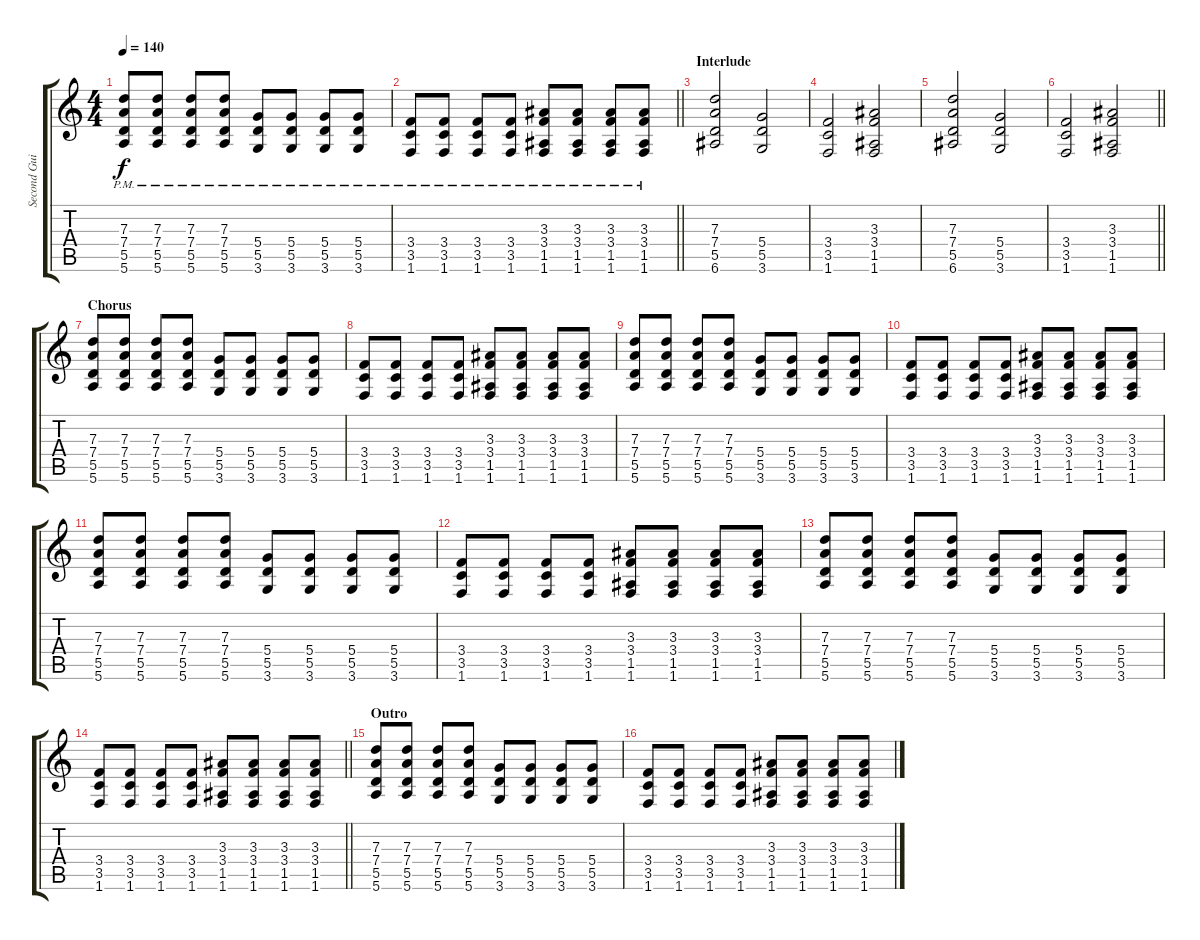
\track ("Second Guitar" "Second Gui") {instrument distortionguitar}
\staff {score tabs}
\tuning (E4 B3 G3 D3 A2 E2) {hide}
\ts (4 4)
\tempo 140
\clef g2
\ks c
(7.3{pm} 7.4{pm} 5.5{pm} 5.6).8{dy f} (7.3{pm} 7.4{pm} 5.5{pm} 5.6).8 (7.3{pm} 7.4{pm} 5.5{pm} 5.6).8 (7.3{pm} 7.4{pm} 5.5{pm} 5.6).8 (5.4{pm} 5.5{pm} 3.6{pm}).8 (5.4{pm} 5.5{pm} 3.6{pm}).8 (5.4{pm} 5.5{pm} 3.6{pm}).8 (5.4{pm} 5.5{pm} 3.6{pm}).8 |
\barLineRight lightlight
(3.4{pm} 3.5{pm} 1.6{pm}).8 (3.4{pm} 3.5{pm} 1.6{pm}).8 (3.4{pm} 3.5{pm} 1.6{pm}).8 (3.4{pm} 3.5{pm} 1.6{pm}).8 (3.3{pm} 3.4{pm} 1.5{pm} 1.6).8 (3.3{pm} 3.4{pm} 1.5{pm} 1.6).8 (3.3{pm} 3.4{pm} 1.5{pm} 1.6).8 (3.3{pm} 3.4{pm} 1.5{pm} 1.6).8 |
\section ("" "Interlude")
(7.3 7.4 5.5 6.6).2 (5.4 5.5 3.6).2 |
(3.4 3.5 1.6).2 (3.3 3.4 1.5 1.6).2 |
(7.3 7.4 5.5 6.6).2 (5.4 5.5 3.6).2 |
\barLineRight lightlight
(3.4 3.5 1.6).2 (3.3 3.4 1.5 1.6).2 |
\section ("" "Chorus")
(7.3 7.4 5.5 5.6).8 (7.3 7.4 5.5 5.6).8 (7.3 7.4 5.5 5.6).8 (7.3 7.4 5.5 5.6).8 (5.4 5.5 3.6).8 (5.4 5.5 3.6).8 (5.4 5.5 3.6).8 (5.4 5.5 3.6).8 |
(3.4 3.5 1.6).8 (3.4 3.5 1.6).8 (3.4 3.5 1.6).8 (3.4 3.5 1.6).8 (3.3 3.4 1.5 1.6).8 (3.3 3.4 1.5 1.6).8 (3.3 3.4 1.5 1.6).8 (3.3 3.4 1.5 1.6).8 |
(7.3 7.4 5.5 5.6).8 (7.3 7.4 5.5 5.6).8 (7.3 7.4 5.5 5.6).8 (7.3 7.4 5.5 5.6).8 (5.4 5.5 3.6).8 (5.4 5.5 3.6).8 (5.4 5.5 3.6).8 (5.4 5.5 3.6).8 |
(3.4 3.5 1.6).8 (3.4 3.5 1.6).8 (3.4 3.5 1.6).8 (3.4 3.5 1.6).8 (3.3 3.4 1.5 1.6).8 (3.3 3.4 1.5 1.6).8 (3.3 3.4 1.5 1.6).8 (3.3 3.4 1.5 1.6).8 |
(7.3 7.4 5.5 5.6).8 (7.3 7.4 5.5 5.6).8 (7.3 7.4 5.5 5.6).8 (7.3 7.4 5.5 5.6).8 (5.4 5.5 3.6).8 (5.4 5.5 3.6).8 (5.4 5.5 3.6).8 (5.4 5.5 3.6).8 |
(3.4 3.5 1.6).8 (3.4 3.5 1.6).8 (3.4 3.5 1.6).8 (3.4 3.5 1.6).8 (3.3 3.4 1.5 1.6).8 (3.3 3.4 1.5 1.6).8 (3.3 3.4 1.5 1.6).8 (3.3 3.4 1.5 1.6).8 |
(7.3 7.4 5.5 5.6).8 (7.3 7.4 5.5 5.6).8 (7.3 7.4 5.5 5.6).8 (7.3 7.4 5.5 5.6).8 (5.4 5.5 3.6).8 (5.4 5.5 3.6).8 (5.4 5.5 3.6).8 (5.4 5.5 3.6).8 |
\barLineRight lightlight
(3.4 3.5 1.6).8 (3.4 3.5 1.6).8 (3.4 3.5 1.6).8 (3.4 3.5 1.6).8 (3.3 3.4 1.5 1.6).8 (3.3 3.4 1.5 1.6).8 (3.3 3.4 1.5 1.6).8 (3.3 3.4 1.5 1.6).8 |
\section ("" "Outro")
(7.3 7.4 5.5 5.6).8 (7.3 7.4 5.5 5.6).8 (7.3 7.4 5.5 5.6).8 (7.3 7.4 5.5 5.6).8 (5.4 5.5 3.6).8 (5.4 5.5 3.6).8 (5.4 5.5 3.6).8 (5.4 5.5 3.6).8 |
(3.4 3.5 1.6).8 (3.4 3.5 1.6).8 (3.4 3.5 1.6).8 (3.4 3.5 1.6).8 (3.3 3.4 1.5 1.6).8 (3.3 3.4 1.5 1.6).8 (3.3 3.4 1.5 1.6).8 (3.3 3.4 1.5 1.6).8
